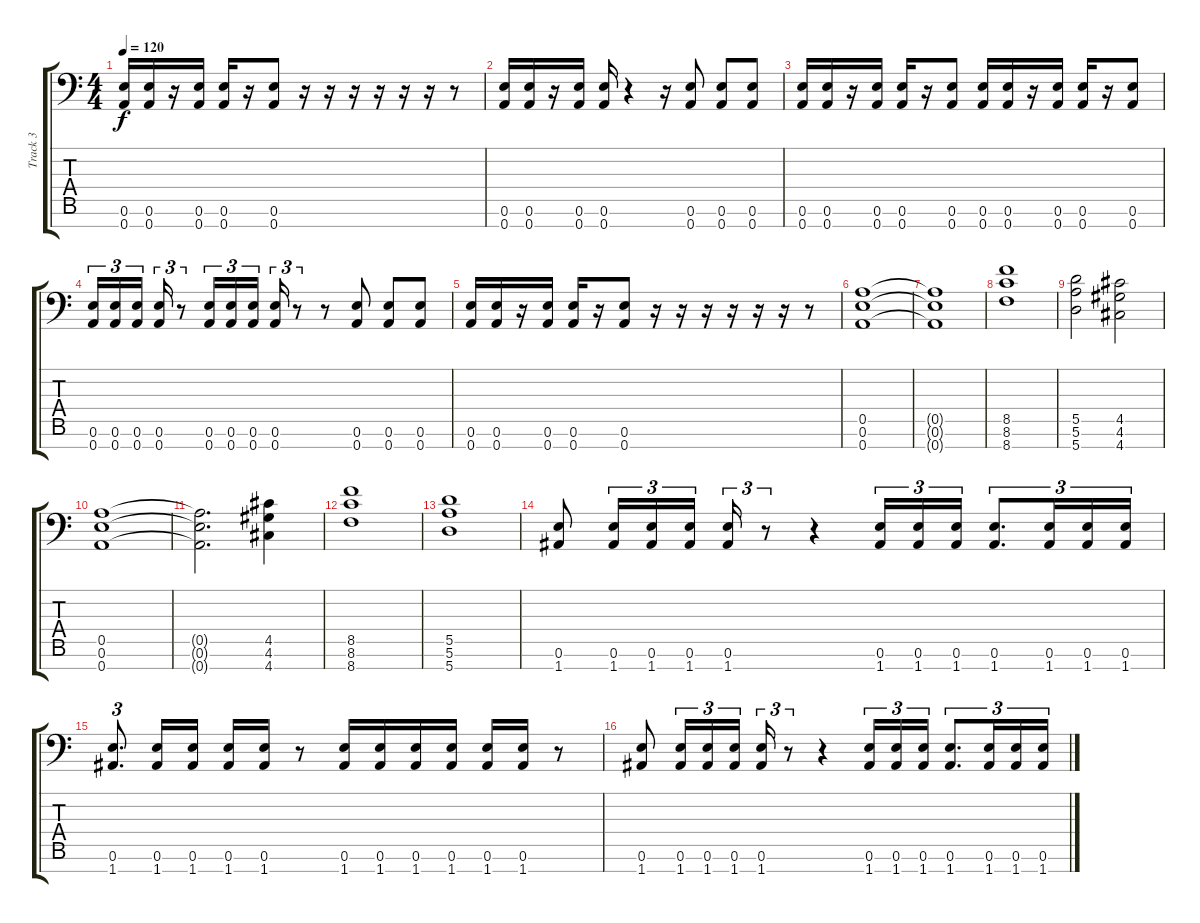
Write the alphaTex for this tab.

\track ("Track 3" "Track 3") {instrument distortionguitar}
\staff {score tabs}
\tuning (E4 B3 G3 D3 A2 E2 A1) {hide}
\ts (4 4)
\tempo 120
\clef f4
\ks c
(0.6 0.7).16{dy f} (0.6 0.7).16 r.16 (0.6 0.7).16 (0.6 0.7).16 r.16 (0.6 0.7).8 r.16 r.16 r.16 r.16 r.16 r.16 r.8 |
(0.6 0.7).16 (0.6 0.7).16 r.16 (0.6 0.7).16 (0.6 0.7).16 r.4 r.16 (0.6 0.7).8 (0.6 0.7).8 (0.6 0.7).8 |
(0.6 0.7).16 (0.6 0.7).16 r.16 (0.6 0.7).16 (0.6 0.7).16 r.16 (0.6 0.7).8 (0.6 0.7).16 (0.6 0.7).16 r.16 (0.6 0.7).16 (0.6 0.7).16 r.16 (0.6 0.7).8 |
(0.6 0.7).16{tu (3 2)} (0.6 0.7).16{tu (3 2)} (0.6 0.7).16{tu (3 2) beam splitsecondary} (0.6 0.7).16{tu (3 2)} r.8{tu (3 2)} (0.6 0.7).16{tu (3 2)} (0.6 0.7).16{tu (3 2)} (0.6 0.7).16{tu (3 2) beam splitsecondary} (0.6 0.7).16{tu (3 2)} r.8{tu (3 2)} r.8 (0.6 0.7).8 (0.6 0.7).8 (0.6 0.7).8 |
(0.6 0.7).16 (0.6 0.7).16 r.16 (0.6 0.7).16 (0.6 0.7).16 r.16 (0.6 0.7).8 r.16 r.16 r.16 r.16 r.16 r.16 r.8 |
(0.5 0.6 0.7).1 |
(0.5{t} 0.6{t} 0.7{t}).1 |
(8.5 8.6 8.7).1 |
(5.5 5.6 5.7).2 (4.5 4.6 4.7).2 |
(0.5 0.6 0.7).1 |
(0.5{t} 0.6{t} 0.7{t}).2{d} (4.5 4.6 4.7).4 |
(8.5 8.6 8.7).1 |
(5.5 5.6 5.7).1 |
(0.6 1.7).8 (0.6 1.7).16{tu (3 2)} (0.6 1.7).16{tu (3 2)} (0.6 1.7).16{tu (3 2)} (0.6 1.7).16{tu (3 2)} r.8{tu (3 2)} r.4 (0.6 1.7).16{tu (3 2)} (0.6 1.7).16{tu (3 2)} (0.6 1.7).16{tu (3 2)} (0.6 1.7).8{d tu (3 2)} (0.6 1.7).16{tu (3 2)} (0.6 1.7).16{tu (3 2)} (0.6 1.7).16{tu (3 2)} |
(0.6 1.7).8{d tu (3 2)} (0.6 1.7).16 (0.6 1.7).16 (0.6 1.7).16 (0.6 1.7).16 r.8 (0.6 1.7).16 (0.6 1.7).16 (0.6 1.7).16 (0.6 1.7).16 (0.6 1.7).16 (0.6 1.7).16 r.8 |
(0.6 1.7).8 (0.6 1.7).16{tu (3 2)} (0.6 1.7).16{tu (3 2)} (0.6 1.7).16{tu (3 2)} (0.6 1.7).16{tu (3 2)} r.8{tu (3 2)} r.4 (0.6 1.7).16{tu (3 2)} (0.6 1.7).16{tu (3 2)} (0.6 1.7).16{tu (3 2)} (0.6 1.7).8{d tu (3 2)} (0.6 1.7).16{tu (3 2)} (0.6 1.7).16{tu (3 2)} (0.6 1.7).16{tu (3 2)}
